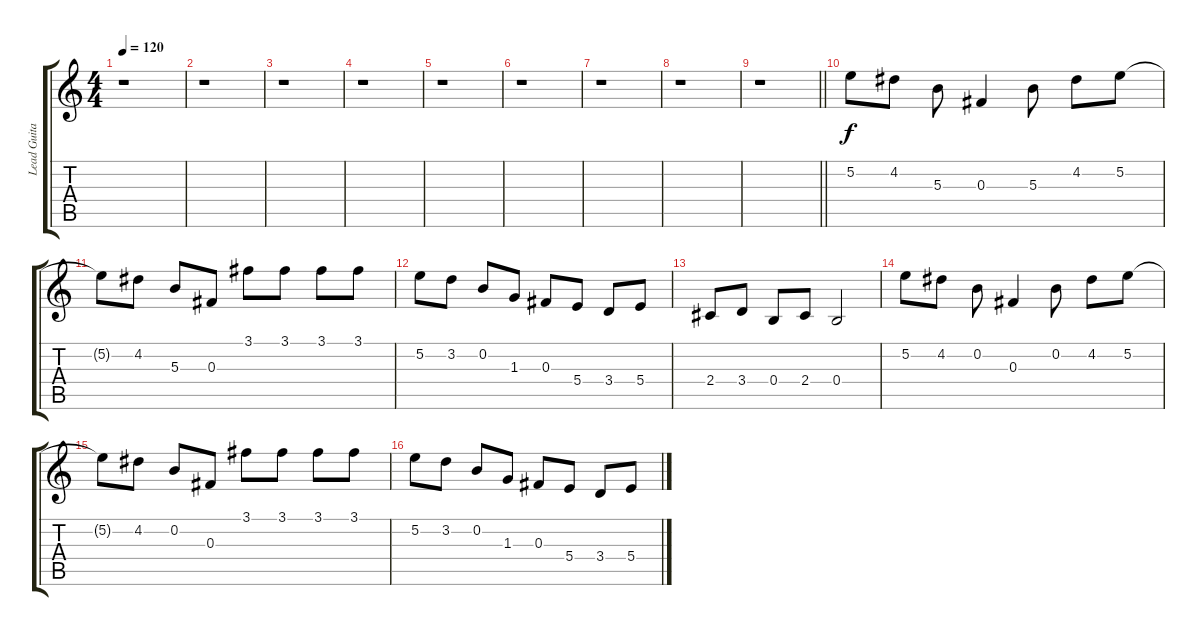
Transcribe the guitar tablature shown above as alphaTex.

\track ("Lead Guitar 2" "Lead Guita") {instrument distortionguitar}
\staff {score tabs}
\tuning (Eb4 B3 Gb3 B2 Gb2 B1) {hide}
\ts (4 4)
\tempo 120
\clef g2
\ks c
r.1{dy f} |
r.1 |
r.1 |
r.1 |
r.1 |
r.1 |
r.1 |
r.1 |
\barLineRight lightlight
r.1 |
5.2.8 4.2.8 5.3.8 0.3.4 5.3.8 4.2.8 5.2.8 |
5.2{t}.8 4.2.8 5.3.8 0.3.8 3.1.8 3.1.8 3.1.8 3.1.8 |
5.2.8{volume 12} 3.2.8 0.2.8 1.3.8 0.3.8 5.4.8 3.4.8 5.4.8 |
2.4.8 3.4.8 0.4.8 2.4.8 0.4.2 |
5.2.8 4.2.8 0.2.8 0.3.4 0.2.8 4.2.8 5.2.8 |
5.2{t}.8 4.2.8 0.2.8 0.3.8 3.1.8 3.1.8 3.1.8 3.1.8 |
5.2.8{volume 12} 3.2.8 0.2.8 1.3.8 0.3.8 5.4.8 3.4.8 5.4.8
